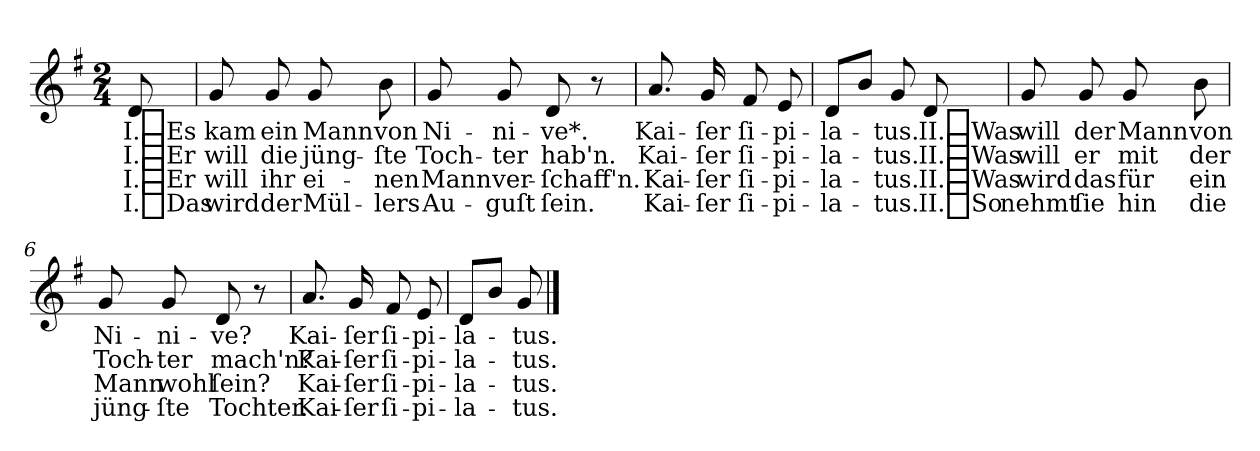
**kern	**text	**text	**text	**text
*part1	*part1	*part1	*part1	*part1
*staff1	*staff1	*staff1	*staff1	*staff1
*clefG2	*	*	*	*
*k[f#]	*	*	*	*
*G:	*	*	*	*
*M2/4	*	*	*	*
=	=	=	=	=
8d	I._Es	I._Er	I._Er	I._Das
=1	=1	=1	=1	=1
8g	kam	will	will	wird
8g	ein	die	ihr	der
8g	Mann	jüng-	ei-	Mül-
8b	von	-ſte	-nen	-lers
=2	=2	=2	=2	=2
8g	Ni-	Toch-	Mann	Au-
8g	-ni-	-ter	ver-	-guſt
8d	-ve*.	hab'n.	-ſchaff'n.	ſein.
8r	.	.	.	.
=3	=3	=3	=3	=3
8.a	Kai-	Kai-	Kai-	Kai-
16g	-ſer	-ſer	-ſer	-ſer
8f#	ſi-	ſi-	ſi-	ſi-
8e	-pi-	-pi-	-pi-	-pi-
=4	=4	=4	=4	=4
8dL	-la-	-la-	-la-	-la-
8bJ	.	.	.	.
8g	-tus.	-tus.	-tus.	-tus.
8d	II._Was	II._Was	II._Was	II._So
=5	=5	=5	=5	=5
8g	will	will	wird	nehmt
8g	der	er	das	ſie
8g	Mann	mit	für	hin
8b	von	der	ein	die
=6	=6	=6	=6	=6
8g	Ni-	Toch-	Mann	jüng-
8g	-ni-	-ter	wohl	-ſte
8d	-ve?	mach'n?	ſein?	Tochter.
8r	.	.	.	.
=7	=7	=7	=7	=7
8.a	Kai-	Kai-	Kai-	Kai-
16g	-ſer	-ſer	-ſer	-ſer
8f#	ſi-	ſi-	ſi-	ſi-
8e	-pi-	-pi-	-pi-	-pi-
=8	=8	=8	=8	=8
8dL	-la-	-la-	-la-	-la-
8bJ	.	.	.	.
8g	-tus.	-tus.	-tus.	-tus.
==	==	==	==	==
*-	*-	*-	*-	*-
